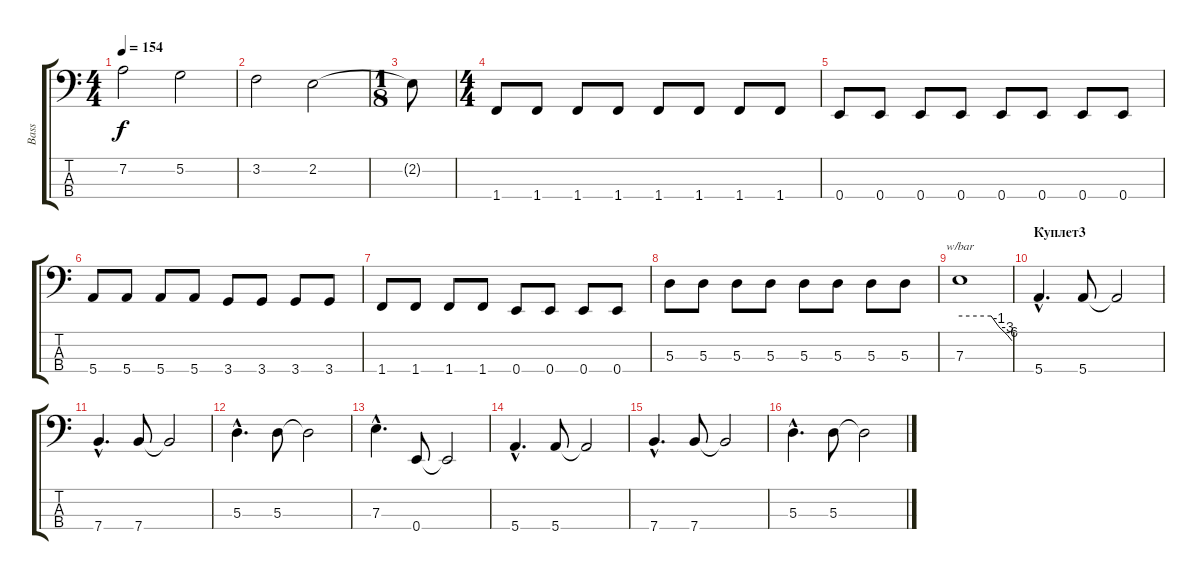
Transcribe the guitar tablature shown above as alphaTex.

\track ("Bass" "Bass") {instrument electricbassfinger}
\staff {score tabs}
\tuning (G2 D2 A1 E1) {hide}
\ts (4 4)
\tempo 154
\clef f4
\ks c
7.2.2{dy f} 5.2.2 |
3.2.2 2.2.2 |
\ts (1 8)
2.2{t}.8 |
\ts (4 4)
1.4.8 1.4.8 1.4.8 1.4.8 1.4.8 1.4.8 1.4.8 1.4.8 |
0.4.8 0.4.8 0.4.8 0.4.8 0.4.8 0.4.8 0.4.8 0.4.8 |
5.4.8 5.4.8 5.4.8 5.4.8 3.4.8 3.4.8 3.4.8 3.4.8 |
1.4.8 1.4.8 1.4.8 1.4.8 0.4.8 0.4.8 0.4.8 0.4.8 |
5.3.8 5.3.8 5.3.8 5.3.8 5.3.8 5.3.8 5.3.8 5.3.8 |
7.3.1{tbe (custom default 0 0 36 0 45 -4 55 -12 60 -24)} |
\section ("" "Куплет3")
5.4{hac}.4{d} 5.4.8 5.4{t}.2 |
7.4{hac}.4{d} 7.4.8 7.4{t}.2 |
5.3{hac}.4{d} 5.3.8 5.3{t}.2 |
7.3{hac}.4{d} 0.4.8 0.4{t}.2 |
5.4{hac}.4{d} 5.4.8 5.4{t}.2 |
7.4{hac}.4{d} 7.4.8 7.4{t}.2 |
5.3{hac}.4{d} 5.3.8 5.3{t}.2
